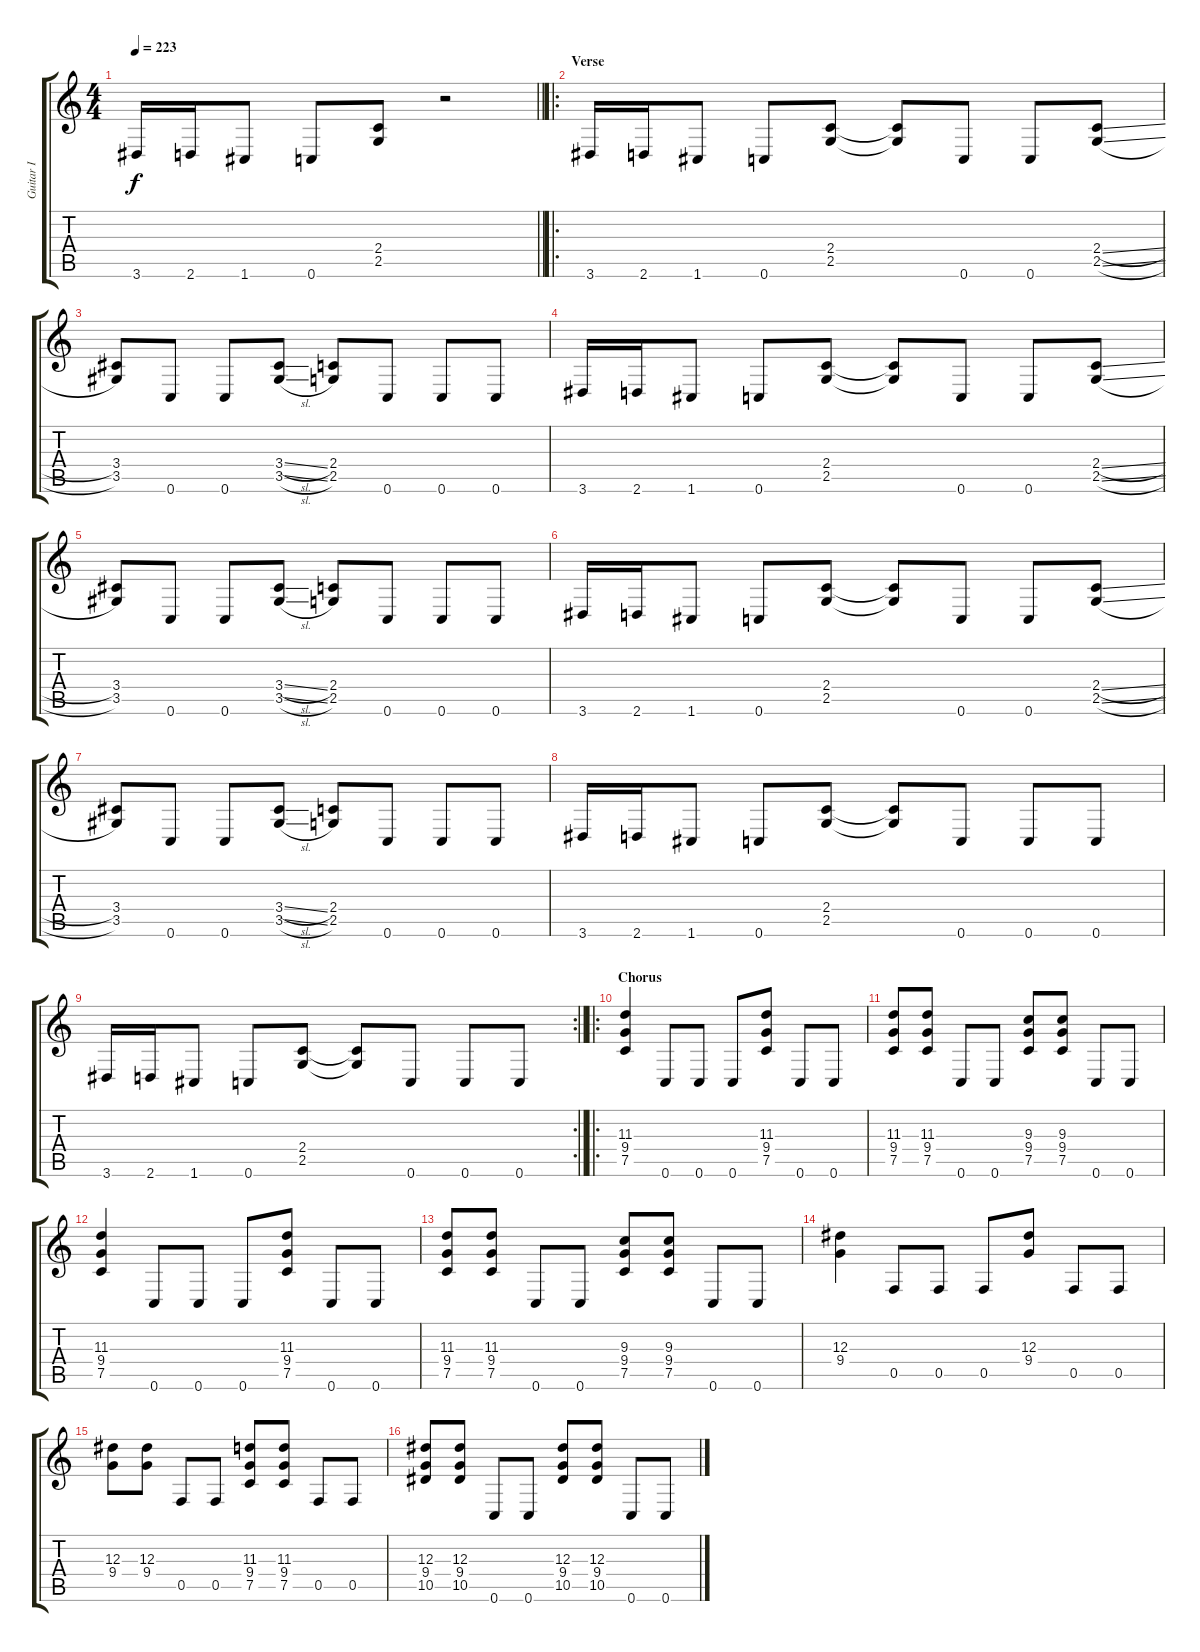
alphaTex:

\track ("Guitar I" "Guitar I") {instrument overdrivenguitar}
\staff {score tabs}
\tuning (C4 G3 Eb3 Bb2 F2 C2) {hide}
\ts (4 4)
\tempo 223
\clef g2
\barLineRight lightlight
\ks c
3.6.16{dy f} 2.6.16 1.6.8 0.6.8 (2.4 2.5).8 r.2 |
\ro
\section ("" "Verse")
3.6.16 2.6.16 1.6.8 0.6.8 (2.4 2.5).8 (2.4{t} 2.5{t}).8 0.6.8 0.6.8 (2.4{sl} 2.5{sl}).8 |
(3.4 3.5).8 0.6.8 0.6.8 (3.4{sl} 3.5{sl}).8 (2.4 2.5).8 0.6.8 0.6.8 0.6.8 |
3.6.16 2.6.16 1.6.8 0.6.8 (2.4 2.5).8 (2.4{t} 2.5{t}).8 0.6.8 0.6.8 (2.4{sl} 2.5{sl}).8 |
(3.4 3.5).8 0.6.8 0.6.8 (3.4{sl} 3.5{sl}).8 (2.4 2.5).8 0.6.8 0.6.8 0.6.8 |
3.6.16 2.6.16 1.6.8 0.6.8 (2.4 2.5).8 (2.4{t} 2.5{t}).8 0.6.8 0.6.8 (2.4{sl} 2.5{sl}).8 |
(3.4 3.5).8 0.6.8 0.6.8 (3.4{sl} 3.5{sl}).8 (2.4 2.5).8 0.6.8 0.6.8 0.6.8 |
3.6.16 2.6.16 1.6.8 0.6.8 (2.4 2.5).8 (2.4{t} 2.5{t}).8 0.6.8 0.6.8 0.6.8 |
\rc 2
\barLineRight lightlight
3.6.16 2.6.16 1.6.8 0.6.8 (2.4 2.5).8 (2.4{t} 2.5{t}).8 0.6.8 0.6.8 0.6.8 |
\ro
\section ("" "Chorus")
(11.3 9.4 7.5).4 0.6.8 0.6.8 0.6.8 (11.3 9.4 7.5).8 0.6.8 0.6.8 |
(11.3 9.4 7.5).8 (11.3 9.4 7.5).8 0.6.8 0.6.8 (9.3 9.4 7.5).8 (9.3 9.4 7.5).8 0.6.8 0.6.8 |
(11.3 9.4 7.5).4 0.6.8 0.6.8 0.6.8 (11.3 9.4 7.5).8 0.6.8 0.6.8 |
(11.3 9.4 7.5).8 (11.3 9.4 7.5).8 0.6.8 0.6.8 (9.3 9.4 7.5).8 (9.3 9.4 7.5).8 0.6.8 0.6.8 |
(12.3 9.4).4 0.5.8 0.5.8 0.5.8 (12.3 9.4).8 0.5.8 0.5.8 |
(12.3 9.4).8 (12.3 9.4).8 0.5.8 0.5.8 (11.3 9.4 7.5).8 (11.3 9.4 7.5).8 0.5.8 0.5.8 |
(12.3 9.4 10.5).8 (12.3 9.4 10.5).8 0.6.8 0.6.8 (12.3 9.4 10.5).8 (12.3 9.4 10.5).8 0.6.8 0.6.8
